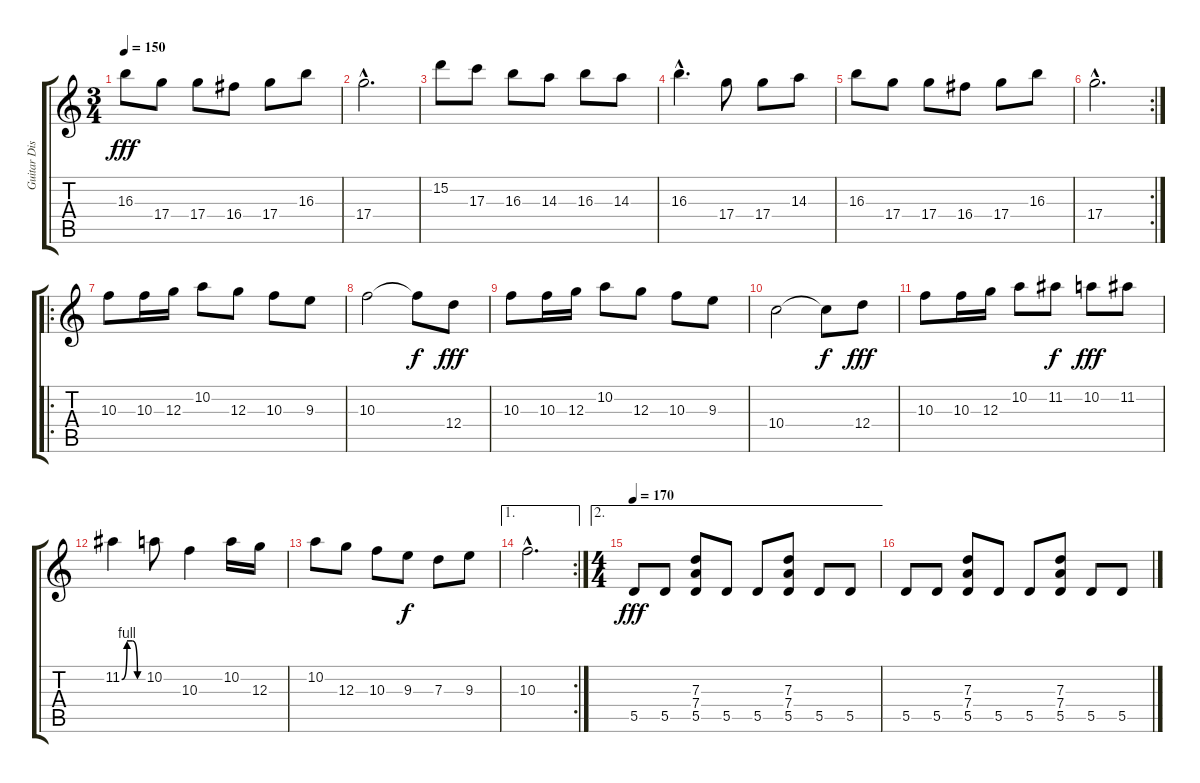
\track ("Guitar Distortion 1" "Guitar Dis") {instrument distortionguitar}
\staff {score tabs}
\tuning (E4 B3 G3 D3 A2 E2) {hide}
\ts (3 4)
\tempo 150
\clef g2
\ks c
16.3.8{dy fff} 17.4.8 17.4.8 16.4.8 17.4.8 16.3.8 |
17.4{hac}.2{d} |
15.2.8 17.3.8 16.3.8 14.3.8 16.3.8 14.3.8 |
16.3{hac}.4{d} 17.4.8 17.4.8 14.3.8 |
16.3.8 17.4.8 17.4.8 16.4.8 17.4.8 16.3.8 |
\rc 2
17.4{hac}.2{d} |
\ro
10.3.8 10.3.16 12.3.16 10.2.8 12.3.8 10.3.8 9.3.8 |
10.3.2 10.3{t}.8{dy f} 12.4.8{dy fff} |
10.3.8 10.3.16 12.3.16 10.2.8 12.3.8 10.3.8 9.3.8 |
10.4.2 10.4{t}.8{dy f} 12.4.8{dy fff} |
10.3.8 10.3.16 12.3.16 10.2.8 11.2.8{dy f} 10.2.8{dy fff} 11.2.8 |
11.2{be (custom 0 0 15 4 30 4 45 0 60 0)}.4 10.2.8 10.3.4 10.2.16 12.3.16 |
10.2.8 12.3.8 10.3.8 9.3.8{dy f} 7.3.8 9.3.8 |
\ae 1
\rc 2
10.3{hac}.2{d} |
\ae 2
\ts (4 4)
\tempo 170
5.5.8{dy fff} 5.5.8 (7.3 7.4 5.5).8 5.5.8 5.5.8 (7.3 7.4 5.5).8 5.5.8 5.5.8 |
5.5.8 5.5.8 (7.3 7.4 5.5).8 5.5.8 5.5.8 (7.3 7.4 5.5).8 5.5.8 5.5.8
